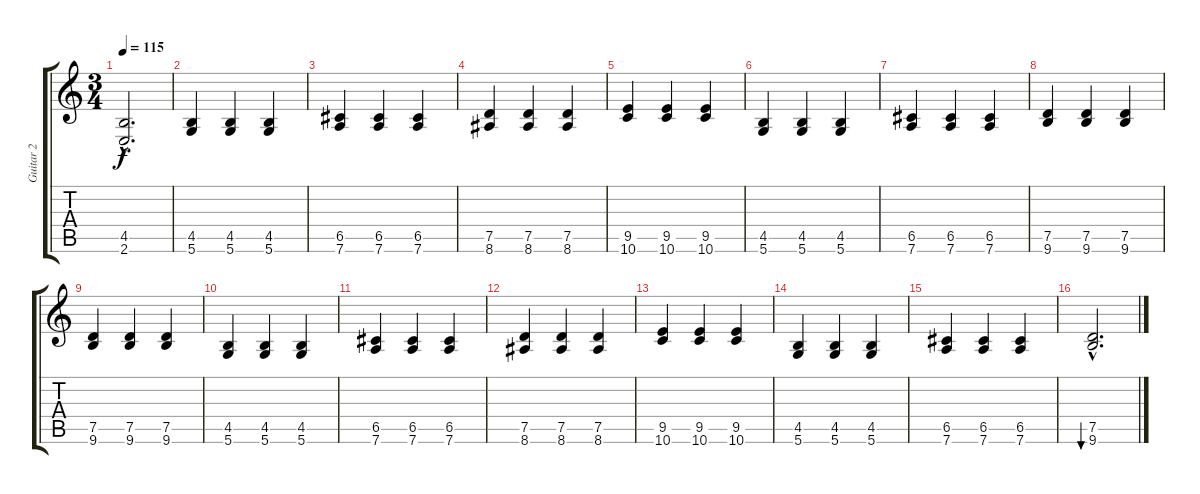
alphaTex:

\track ("Guitar 2" "Guitar 2") {instrument distortionguitar}
\staff {score tabs}
\tuning (D4 A3 F3 C3 G2 D2) {hide}
\ts (3 4)
\tempo 115
\clef g2
\ks c
(4.5{hac} 2.6{hac}).2{d dy f} |
\section ("" "")
(4.5 5.6).4 (4.5 5.6).4 (4.5 5.6).4 |
(6.5 7.6).4 (6.5 7.6).4 (6.5 7.6).4 |
(7.5 8.6).4 (7.5 8.6).4 (7.5 8.6).4 |
(9.5 10.6).4 (9.5 10.6).4 (9.5 10.6).4 |
(4.5 5.6).4 (4.5 5.6).4 (4.5 5.6).4 |
(6.5 7.6).4 (6.5 7.6).4 (6.5 7.6).4 |
(7.5 9.6).4 (7.5 9.6).4 (7.5 9.6).4 |
(7.5 9.6).4 (7.5 9.6).4 (7.5 9.6).4 |
(4.5 5.6).4 (4.5 5.6).4 (4.5 5.6).4 |
(6.5 7.6).4 (6.5 7.6).4 (6.5 7.6).4 |
(7.5 8.6).4 (7.5 8.6).4 (7.5 8.6).4 |
(9.5 10.6).4 (9.5 10.6).4 (9.5 10.6).4 |
(4.5 5.6).4 (4.5 5.6).4 (4.5 5.6).4 |
(6.5 7.6).4 (6.5 7.6).4 (6.5 7.6).4 |
(7.5{hac} 9.6{hac}).2{d bu 240}
